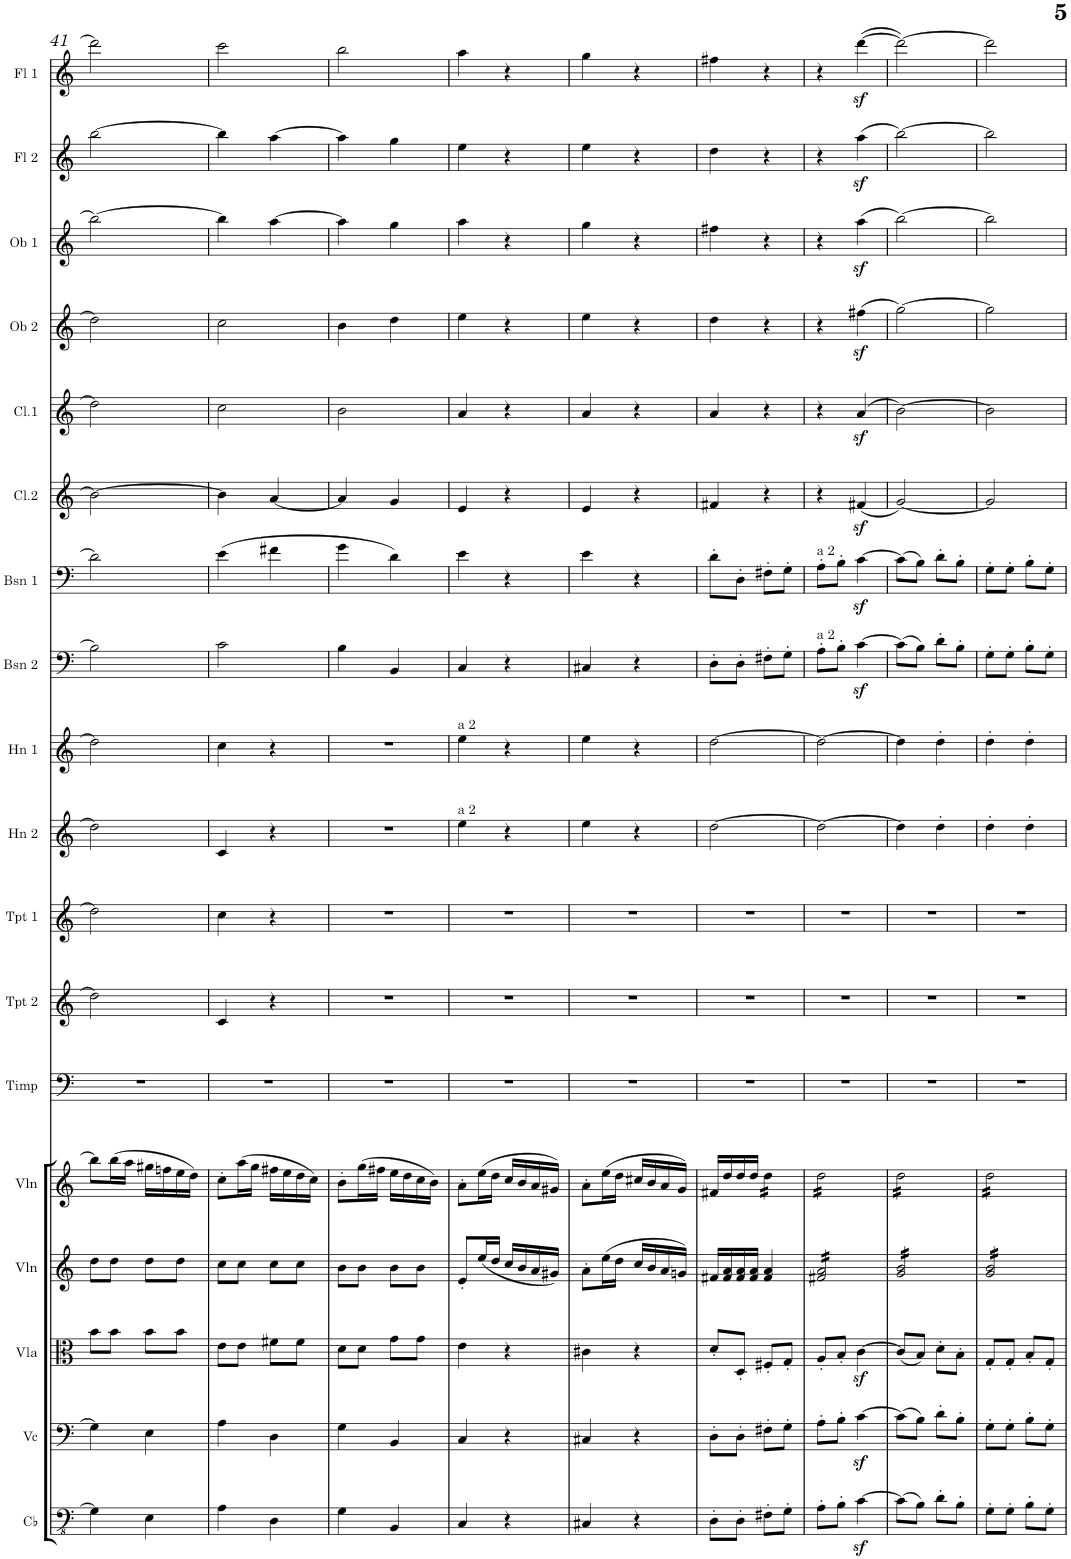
**kern	**kern	**kern	**kern	**kern	**kern	**kern	**kern	**kern	**kern	**kern	**kern	**kern	**kern	**kern	**kern	**kern	**kern
*part18	*part17	*part16	*part15	*part14	*part13	*part12	*part11	*part10	*part9	*part8	*part7	*part6	*part5	*part4	*part3	*part2	*part1
*staff18	*staff17	*staff16	*staff15	*staff14	*staff13	*staff12	*staff11	*staff10	*staff9	*staff8	*staff7	*staff6	*staff5	*staff4	*staff3	*staff2	*staff1
*I"Contrabass	*I"Violoncello	*I"Viola	*I"Violin	*I"Violin	*I"Timpani	*I"C Trumpet 2	*I"C Trumpet 1	*I"C Horn 2	*I"C Horn 1	*I"Bassoon 2	*I"Bassoon 1	*I"C Clarinet 2	*I"C Clarinet 1	*I"Oboe 2	*I"Oboe 1	*I"Flute 2	*I"Flute 1
*I'Cb	*I'Vc	*I'Vla	*I'Vln	*I'Vln	*I'Timp	*I'Tpt 2	*I'Tpt 1	*I'Hn 2	*I'Hn 1	*I'Bsn 2	*I'Bsn 1	*I'Cl.2	*I'Cl.1	*I'Ob 2	*I'Ob 1	*I'Fl 2	*I'Fl 1
!!LO:PB:g=z
*clefFv4	*clefF4	*clefC3	*clefG2	*clefG2	*clefF4	*clefG2	*clefG2	*clefG2	*clefG2	*clefF4	*clefF4	*clefG2	*clefG2	*clefG2	*clefG2	*clefG2	*clefG2
*	*	*	*	*	*	*	*	*Trd7c12	*Trd7c12	*	*	*Trd1c2	*Trd1c2	*	*	*	*
*k[]	*k[]	*k[]	*k[]	*k[]	*k[]	*k[]	*k[]	*k[]	*k[]	*k[]	*k[]	*k[]	*k[]	*k[]	*k[]	*k[]	*k[]
*M2/4	*M2/4	*M2/4	*M2/4	*M2/4	*M2/4	*M2/4	*M2/4	*M2/4	*M2/4	*M2/4	*M2/4	*M2/4	*M2/4	*M2/4	*M2/4	*M2/4	*M2/4
=41	=41	=41	=41	=41	=41	=41	=41	=41	=41	=41	=41	=41	=41	=41	=41	=41	=41
4GG#\]	4G#\]	8b\L	8dd\L	8bb\L]	2r	2dd\]	2dd\]	2dd\]	2dd\]	2B\]	2d\]	2b\_	2dd\]	2dd\]	2bb\_	[2bb\	2ddd\]
.	.	8b\J	8dd\J	(16bb\L	.	.	.	.	.	.	.	.	.	.	.	.	.
.	.	.	.	16aa\JJ	.	.	.	.	.	.	.	.	.	.	.	.	.
4EE\	4E\	8b\L	8dd\L	16gg#X\LL	.	.	.	.	.	.	.	.	.	.	.	.	.
.	.	.	.	16ffn\	.	.	.	.	.	.	.	.	.	.	.	.	.
.	.	8b\J	8dd\J	16ee\	.	.	.	.	.	.	.	.	.	.	.	.	.
.	.	.	.	16dd\JJ)	.	.	.	.	.	.	.	.	.	.	.	.	.
=42	=42	=42	=42	=42	=42	=42	=42	=42	=42	=42	=42	=42	=42	=42	=42	=42	=42
4AA\	4A\	8e\L	8cc\L	8cc'\L	2r	4c/	4cc\	4c/	4cc\	2c\	(4e\	4b\]	2cc\	2cc\	4bb\]	4bb\]	2ccc\
.	.	8e\J	8cc\J	(16aa\L	.	.	.	.	.	.	.	.	.	.	.	.	.
.	.	.	.	16gg\JJ	.	.	.	.	.	.	.	.	.	.	.	.	.
4DD\	4D\	8f#X\L	8cc\L	16ff#X\LL	.	4r	4r	4r	4r	.	4f#X\	[4a/	.	.	[4aa\	[4aa\	.
.	.	.	.	16ee\	.	.	.	.	.	.	.	.	.	.	.	.	.
.	.	8f#\J	8cc\J	16dd\	.	.	.	.	.	.	.	.	.	.	.	.	.
.	.	.	.	16cc\JJ)	.	.	.	.	.	.	.	.	.	.	.	.	.
=43	=43	=43	=43	=43	=43	=43	=43	=43	=43	=43	=43	=43	=43	=43	=43	=43	=43
4GG\	4G\	8d\L	8b\L	8b'\L	2r	2r	2r	2r	2r	4B\	4g\	4a/]	2b\	4b\	4aa\]	4aa\]	2bb\
.	.	8d\J	8b\J	(16gg\L	.	.	.	.	.	.	.	.	.	.	.	.	.
.	.	.	.	16ff#X\JJ	.	.	.	.	.	.	.	.	.	.	.	.	.
4BBB/	4BB/	8g\L	8b\L	16ee\LL	.	.	.	.	.	4BB/	4d\)	4g/	.	4dd\	4gg\	4gg\	.
.	.	.	.	16dd\	.	.	.	.	.	.	.	.	.	.	.	.	.
.	.	8g\J	8b\J	16cc\	.	.	.	.	.	.	.	.	.	.	.	.	.
.	.	.	.	16b\JJ)	.	.	.	.	.	.	.	.	.	.	.	.	.
=44	=44	=44	=44	=44	=44	=44	=44	=44	=44	=44	=44	=44	=44	=44	=44	=44	=44
!	!	!	!	!	!	!	!	!	!LO:TX:a:t=a 2	!	!	!	!	!	!	!	!
!	!	!	!	!	!	!	!	!LO:TX:a:t=a 2	!	!	!	!	!	!	!	!	!
4CC/	4C/	4e\	8e'/L	8a'\L	2r	2r	2r	4ee\	4ee\	4C/	4e\	4e/	4a/	4ee\	4aa\	4ee\	4aa\
.	.	.	(16ee/L	(16ee\L	.	.	.	.	.	.	.	.	.	.	.	.	.
.	.	.	16dd/JJ	16dd\JJ	.	.	.	.	.	.	.	.	.	.	.	.	.
4r	4r	4r	16cc/LL	16cc/LL	.	.	.	4r	4r	4r	4r	4r	4r	4r	4r	4r	4r
.	.	.	16b/	16b/	.	.	.	.	.	.	.	.	.	.	.	.	.
.	.	.	16a/	16a/	.	.	.	.	.	.	.	.	.	.	.	.	.
.	.	.	16g#X/JJ)	16g#X/JJ)	.	.	.	.	.	.	.	.	.	.	.	.	.
=45	=45	=45	=45	=45	=45	=45	=45	=45	=45	=45	=45	=45	=45	=45	=45	=45	=45
4CC#X/	4C#X/	4c#X\	8a'\L	8a'\L	2r	2r	2r	4ee\	4ee\	4C#X/	4e\	4e/	4a/	4ee\	4gg\	4ee\	4gg\
.	.	.	(16ee\L	(16ee\L	.	.	.	.	.	.	.	.	.	.	.	.	.
.	.	.	16dd\JJ	16dd\JJ	.	.	.	.	.	.	.	.	.	.	.	.	.
4r	4r	4r	16cc/LL	16cc#X/LL	.	.	.	4r	4r	4r	4r	4r	4r	4r	4r	4r	4r
.	.	.	16b/	16b/	.	.	.	.	.	.	.	.	.	.	.	.	.
.	.	.	16a/	16a/	.	.	.	.	.	.	.	.	.	.	.	.	.
.	.	.	16gn/JJ)	16g/JJ)	.	.	.	.	.	.	.	.	.	.	.	.	.
=46	=46	=46	=46	=46	=46	=46	=46	=46	=46	=46	=46	=46	=46	=46	=46	=46	=46
8DD'\L	8D'\L	8d'/L	16f#X/LL	16f#X/LL	2r	2r	2r	[2dd\	[2dd\	8D'\L	8d'\L	4f#X/	4a/	4dd\	4ff#X\	4dd\	4ff#X\
.	.	.	16f#/ 16a/	16dd/	.	.	.	.	.	.	.	.	.	.	.	.	.
8DD'\J	8D'\J	8D'/J	16f#/ 16a/	16dd/	.	.	.	.	.	8D'\J	8D'\J	.	.	.	.	.	.
.	.	.	16f#/ 16a/JJ	16dd/JJ	.	.	.	.	.	.	.	.	.	.	.	.	.
*	*	*	*	*tremolo	*	*	*	*	*	*	*	*	*	*	*	*	*
8FF#X'\L	8F#X'\L	8F#X'/L	4f#/ 4a/	16dd\LL	.	.	.	.	.	8F#X'\L	8F#X'\L	4r	4r	4r	4r	4r	4r
.	.	.	.	16dd\	.	.	.	.	.	.	.	.	.	.	.	.	.
8GG'\J	8G'\J	8G'/J	.	16dd\	.	.	.	.	.	8G'\J	8G'\J	.	.	.	.	.	.
.	.	.	.	16dd\JJ	.	.	.	.	.	.	.	.	.	.	.	.	.
=47	=47	=47	=47	=47	=47	=47	=47	=47	=47	=47	=47	=47	=47	=47	=47	=47	=47
!	!	!	!	!	!	!	!	!	!	!	!LO:TX:a:t=a 2	!	!	!	!	!	!
!	!	!	!	!	!	!	!	!	!	!LO:TX:a:t=a 2	!	!	!	!	!	!	!
*	*	*	*tremolo	*	*	*	*	*	*	*	*	*	*	*	*	*	*
8AA'\L	8A'\L	8A'/L	16f#X/ 16a/LL	16dd\LL	2r	2r	2r	2dd\_	2dd\_	8A'\L	8A'\L	4r	4r	4r	4r	4r	4r
.	.	.	16f#X/ 16a/	16dd\	.	.	.	.	.	.	.	.	.	.	.	.	.
8BB'\J	8B'\J	8B'/J	16f#X/ 16a/	16dd\	.	.	.	.	.	8B'\J	8B'\J	.	.	.	.	.	.
.	.	.	16f#X/ 16a/	16dd\	.	.	.	.	.	.	.	.	.	.	.	.	.
[4Cz<\	[4cz<\	[4cz<\	16f#X/ 16a/	16dd\	.	.	.	.	.	[4cz<\	[4cz<\	(4f#Xz</	(4az</	(4ff#Xz<\	(4aaz<\	(4aaz<\	([4dddz<\
.	.	.	16f#X/ 16a/	16dd\	.	.	.	.	.	.	.	.	.	.	.	.	.
.	.	.	16f#X/ 16a/	16dd\	.	.	.	.	.	.	.	.	.	.	.	.	.
.	.	.	16f#X/ 16a/JJ	16dd\JJ	.	.	.	.	.	.	.	.	.	.	.	.	.
=48	=48	=48	=48	=48	=48	=48	=48	=48	=48	=48	=48	=48	=48	=48	=48	=48	=48
(8C\L]	(8c\L]	(8c/L]	16g/ 16b/LL	16dd\LL	2r	2r	2r	4dd\]	4dd\]	(8c\L]	(8c\L]	[2g/)	[2b\)	[2gg\)	[2bb\)	[2bb\)	2ddd\_)
.	.	.	16g/ 16b/	16dd\	.	.	.	.	.	.	.	.	.	.	.	.	.
8BB\J)	8B\J)	8B/J)	16g/ 16b/	16dd\	.	.	.	.	.	8B\J)	8B\J)	.	.	.	.	.	.
.	.	.	16g/ 16b/	16dd\	.	.	.	.	.	.	.	.	.	.	.	.	.
8D'\L	8d'\L	8d'\L	16g/ 16b/	16dd\	.	.	.	4dd'\	4dd'\	8d'\L	8d'\L	.	.	.	.	.	.
.	.	.	16g/ 16b/	16dd\	.	.	.	.	.	.	.	.	.	.	.	.	.
8BB'\J	8B'\J	8B'\J	16g/ 16b/	16dd\	.	.	.	.	.	8B'\J	8B'\J	.	.	.	.	.	.
.	.	.	16g/ 16b/JJ	16dd\JJ	.	.	.	.	.	.	.	.	.	.	.	.	.
=49	=49	=49	=49	=49	=49	=49	=49	=49	=49	=49	=49	=49	=49	=49	=49	=49	=49
8GG'\L	8G'\L	8G'/L	16g/ 16b/LL	16dd\LL	2r	2r	2r	4dd'\	4dd'\	8G'\L	8G'\L	2g/]	2b\]	2gg\]	2bb\]	2bb\]	2ddd\]
.	.	.	16g/ 16b/	16dd\	.	.	.	.	.	.	.	.	.	.	.	.	.
8GG'\J	8G'\J	8G'/J	16g/ 16b/	16dd\	.	.	.	.	.	8G'\J	8G'\J	.	.	.	.	.	.
.	.	.	16g/ 16b/	16dd\	.	.	.	.	.	.	.	.	.	.	.	.	.
8BB'\L	8B'\L	8B'/L	16g/ 16b/	16dd\	.	.	.	4dd'\	4dd'\	8B'\L	8B'\L	.	.	.	.	.	.
.	.	.	16g/ 16b/	16dd\	.	.	.	.	.	.	.	.	.	.	.	.	.
8GG'\J	8G'\J	8G'/J	16g/ 16b/	16dd\	.	.	.	.	.	8G'\J	8G'\J	.	.	.	.	.	.
.	.	.	16g/ 16b/JJ	16dd\JJ	.	.	.	.	.	.	.	.	.	.	.	.	.
*	*	*	*	*Xtremolo	*	*	*	*	*	*	*	*	*	*	*	*	*
*	*	*	*Xtremolo	*	*	*	*	*	*	*	*	*	*	*	*	*	*
=	=	=	=	=	=	=	=	=	=	=	=	=	=	=	=	=	=
*-	*-	*-	*-	*-	*-	*-	*-	*-	*-	*-	*-	*-	*-	*-	*-	*-	*-
